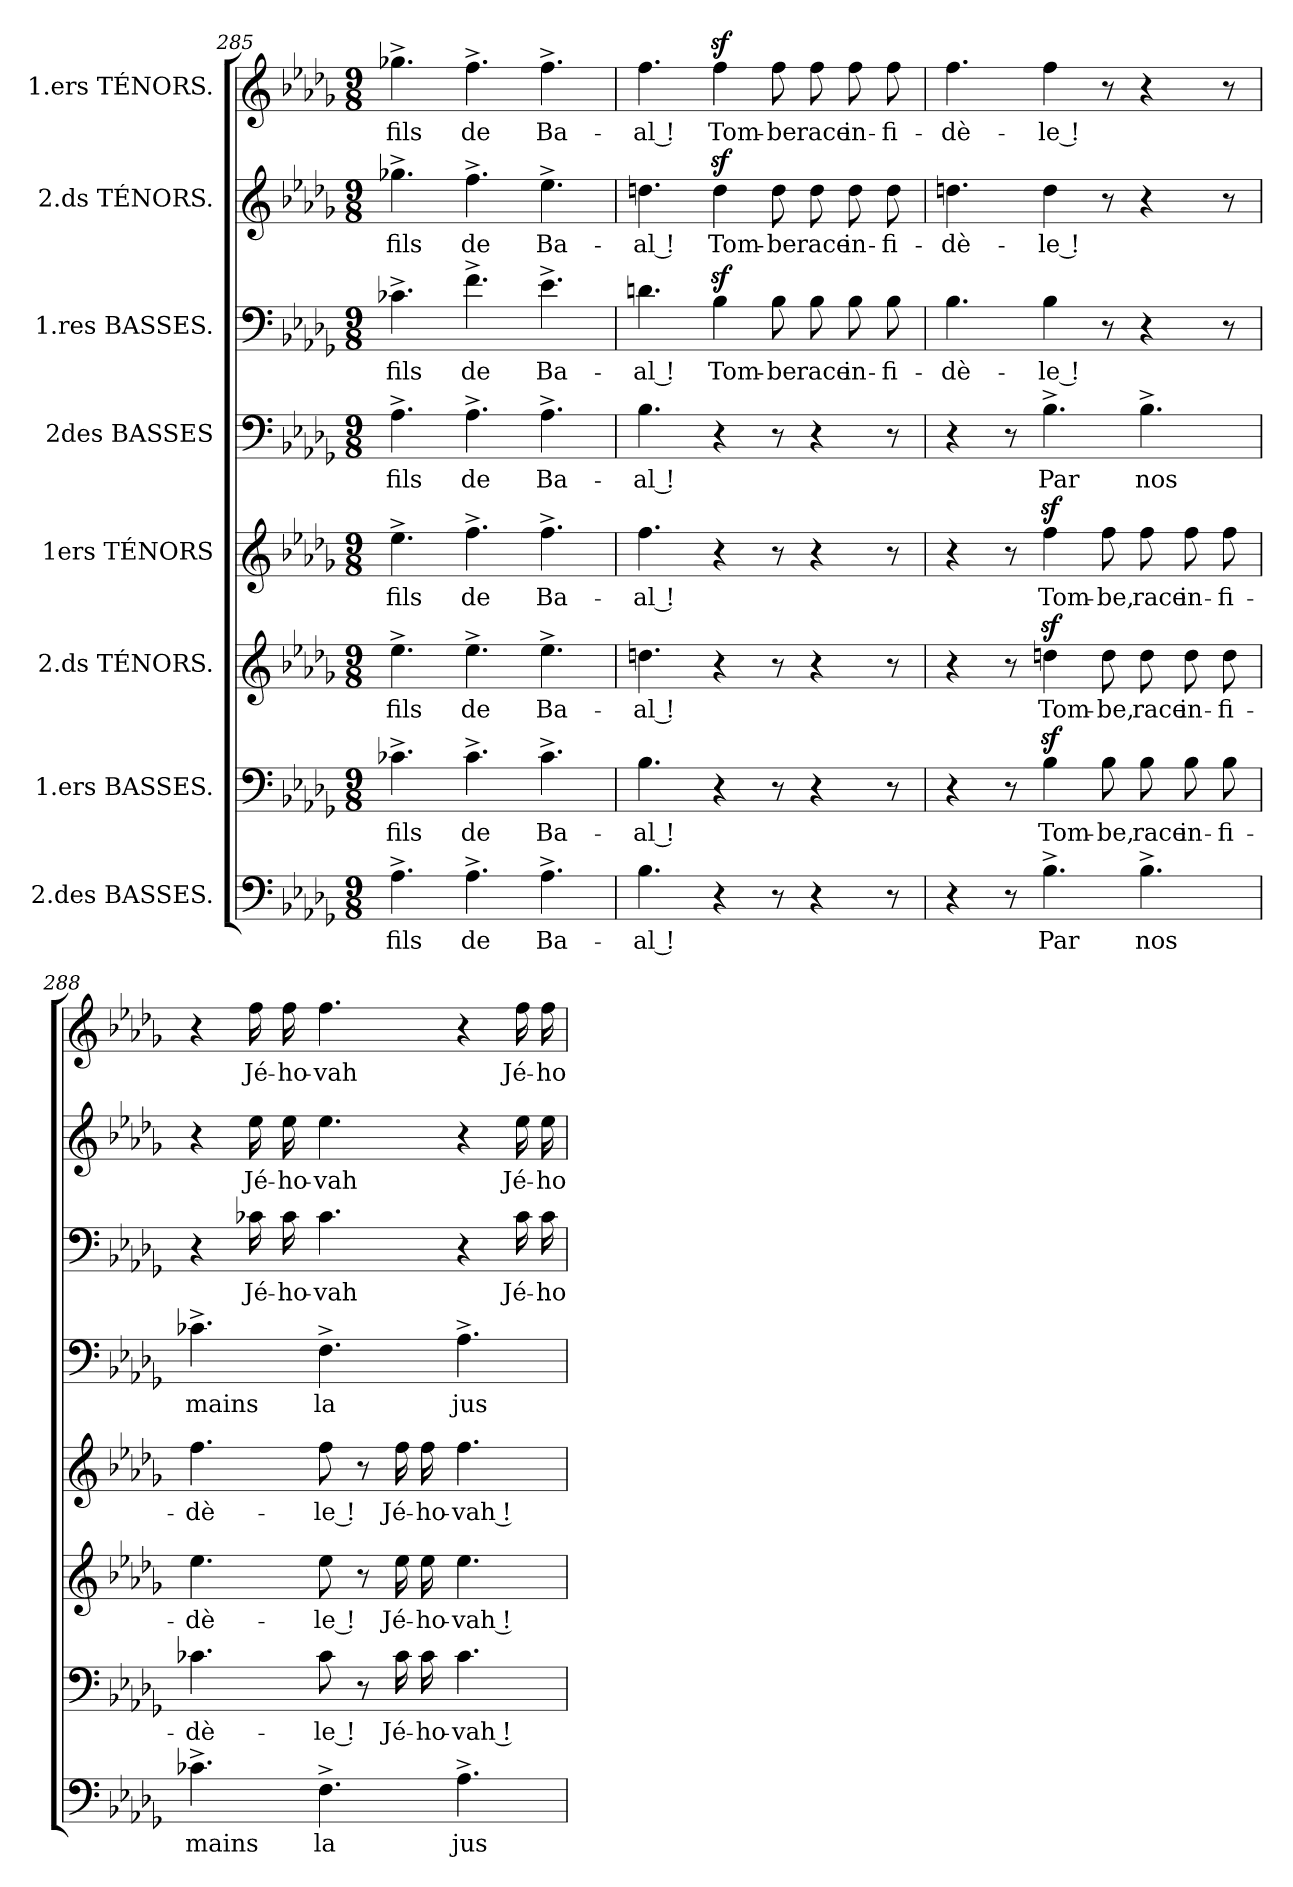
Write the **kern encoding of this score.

**kern	**text	**kern	**text	**kern	**text	**kern	**text	**kern	**text	**kern	**text	**kern	**text	**kern	**text
*part8	*part8	*part7	*part7	*part6	*part6	*part5	*part5	*part4	*part4	*part3	*part3	*part2	*part2	*part1	*part1
*staff8	*staff8	*staff7	*staff7	*staff6	*staff6	*staff5	*staff5	*staff4	*staff4	*staff3	*staff3	*staff2	*staff2	*staff1	*staff1
*I"2.des BASSES.	*	*I"1.ers BASSES.	*	*I"2.ds TÉNORS.	*	*I"1ers TÉNORS	*	*I"2des BASSES	*	*I"1.res BASSES.	*	*I"2.ds TÉNORS.	*	*I"1.ers TÉNORS.	*
*clefF4	*	*clefF4	*	*clefG2	*	*clefG2	*	*clefF4	*	*clefF4	*	*clefG2	*	*clefG2	*
*k[b-e-a-d-g-]	*	*k[b-e-a-d-g-]	*	*k[b-e-a-d-g-]	*	*k[b-e-a-d-g-]	*	*k[b-e-a-d-g-]	*	*k[b-e-a-d-g-]	*	*k[b-e-a-d-g-]	*	*k[b-e-a-d-g-]	*
*D-:	*	*D-:	*	*D-:	*	*D-:	*	*D-:	*	*D-:	*	*D-:	*	*D-:	*
*M9/8	*	*M9/8	*	*M9/8	*	*M9/8	*	*M9/8	*	*M9/8	*	*M9/8	*	*M9/8	*
=285	=285	=285	=285	=285	=285	=285	=285	=285	=285	=285	=285	=285	=285	=285	=285
!	!LO:LY:b	!	!	!	!	!	!	!	!	!	!	!	!	!	!
!	!	!	!LO:LY:b	!	!	!	!	!	!	!	!	!	!	!	!
!	!	!	!	!	!LO:LY:b	!	!	!	!	!	!	!	!	!	!
!	!	!	!	!	!	!	!LO:LY:b	!	!	!	!	!	!	!	!
!	!	!	!	!	!	!	!	!	!LO:LY:b	!	!	!	!	!	!
!	!	!	!	!	!	!	!	!	!	!	!LO:LY:b	!	!	!	!
!	!	!	!	!	!	!	!	!	!	!	!	!	!LO:LY:b	!	!
!	!	!	!	!	!	!	!	!	!	!	!	!	!	!	!LO:LY:b
4.A-^>\	fils	4.c-X^>\	fils	4.ee-^>\	fils	4.ee-^>\	fils	4.A-^>\	fils	4.c-X^>\	fils	4.gg-X^>\	fils	4.gg-X^>\	fils
!	!LO:LY:b	!	!	!	!	!	!	!	!	!	!	!	!	!	!
!	!	!	!LO:LY:b	!	!	!	!	!	!	!	!	!	!	!	!
!	!	!	!	!	!LO:LY:b	!	!	!	!	!	!	!	!	!	!
!	!	!	!	!	!	!	!LO:LY:b	!	!	!	!	!	!	!	!
!	!	!	!	!	!	!	!	!	!LO:LY:b	!	!	!	!	!	!
!	!	!	!	!	!	!	!	!	!	!	!LO:LY:b	!	!	!	!
!	!	!	!	!	!	!	!	!	!	!	!	!	!LO:LY:b	!	!
!	!	!	!	!	!	!	!	!	!	!	!	!	!	!	!LO:LY:b
4.A-^>\	de	4.c-^>\	de	4.ee-^>\	de	4.ff^>\	de	4.A-^>\	de	4.f^>\	de	4.ff^>\	de	4.ff^>\	de
!	!LO:LY:b	!	!	!	!	!	!	!	!	!	!	!	!	!	!
!	!	!	!LO:LY:b	!	!	!	!	!	!	!	!	!	!	!	!
!	!	!	!	!	!LO:LY:b	!	!	!	!	!	!	!	!	!	!
!	!	!	!	!	!	!	!LO:LY:b	!	!	!	!	!	!	!	!
!	!	!	!	!	!	!	!	!	!LO:LY:b	!	!	!	!	!	!
!	!	!	!	!	!	!	!	!	!	!	!LO:LY:b	!	!	!	!
!	!	!	!	!	!	!	!	!	!	!	!	!	!LO:LY:b	!	!
!	!	!	!	!	!	!	!	!	!	!	!	!	!	!	!LO:LY:b
4.A-^>\	Ba-	4.c-^>\	Ba-	4.ee-^>\	Ba-	4.ff^>\	Ba-	4.A-^>\	Ba-	4.e-^>\	Ba-	4.ee-^>\	Ba-	4.ff^>\	Ba-
=286	=286	=286	=286	=286	=286	=286	=286	=286	=286	=286	=286	=286	=286	=286	=286
!	!LO:LY:b	!	!	!	!	!	!	!	!	!	!	!	!	!	!
!	!	!	!LO:LY:b	!	!	!	!	!	!	!	!	!	!	!	!
!	!	!	!	!	!LO:LY:b	!	!	!	!	!	!	!	!	!	!
!	!	!	!	!	!	!	!LO:LY:b	!	!	!	!	!	!	!	!
!	!	!	!	!	!	!	!	!	!LO:LY:b	!	!	!	!	!	!
!	!	!	!	!	!	!	!	!	!	!	!LO:LY:b	!	!	!	!
!	!	!	!	!	!	!	!	!	!	!	!	!	!LO:LY:b	!	!
!	!	!	!	!	!	!	!	!	!	!	!	!	!	!	!LO:LY:b
4.B-\	-al !	4.B-\	-al !	4.ddn\	-al !	4.ff\	-al !	4.B-\	-al !	4.dn\	-al !	4.ddn\	-al !	4.ff\	-al !
!	!	!	!	!	!	!	!	!	!	!	!LO:LY:b	!	!	!	!
!	!	!	!	!	!	!	!	!	!	!	!	!	!LO:LY:b	!	!
!	!	!	!	!	!	!	!	!	!	!	!	!	!	!	!LO:LY:b
4r	.	4r	.	4r	.	4r	.	4r	.	4B-z>\	Tom-	4ddz>\	Tom-	4ffz>\	Tom-
!	!	!	!	!	!	!	!	!	!	!	!LO:LY:b	!	!	!	!
!	!	!	!	!	!	!	!	!	!	!	!	!	!LO:LY:b	!	!
!	!	!	!	!	!	!	!	!	!	!	!	!	!	!	!LO:LY:b
8r	.	8r	.	8r	.	8r	.	8r	.	8B-\	-be	8dd\	-be	8ff\	-be
!	!	!	!	!	!	!	!	!	!	!	!LO:LY:b	!	!	!	!
!	!	!	!	!	!	!	!	!	!	!	!	!	!LO:LY:b	!	!
!	!	!	!	!	!	!	!	!	!	!	!	!	!	!	!LO:LY:b
4r	.	4r	.	4r	.	4r	.	4r	.	8B-\	race	8dd\	race	8ff\	race
!	!	!	!	!	!	!	!	!	!	!	!LO:LY:b	!	!	!	!
!	!	!	!	!	!	!	!	!	!	!	!	!	!LO:LY:b	!	!
!	!	!	!	!	!	!	!	!	!	!	!	!	!	!	!LO:LY:b
.	.	.	.	.	.	.	.	.	.	8B-\	in-	8dd\	in-	8ff\	in-
!	!	!	!	!	!	!	!	!	!	!	!LO:LY:b	!	!	!	!
!	!	!	!	!	!	!	!	!	!	!	!	!	!LO:LY:b	!	!
!	!	!	!	!	!	!	!	!	!	!	!	!	!	!	!LO:LY:b
8r	.	8r	.	8r	.	8r	.	8r	.	8B-\	-fi-	8dd\	-fi-	8ff\	-fi-
!!LO:PB:g=z
=287	=287	=287	=287	=287	=287	=287	=287	=287	=287	=287	=287	=287	=287	=287	=287
!	!	!	!	!	!	!	!	!	!	!	!LO:LY:b	!	!	!	!
!	!	!	!	!	!	!	!	!	!	!	!	!	!LO:LY:b	!	!
!	!	!	!	!	!	!	!	!	!	!	!	!	!	!	!LO:LY:b
4r	.	4r	.	4r	.	4r	.	4r	.	4.B-\	-dè-	4.ddn\	-dè-	4.ff\	-dè-
8r	.	8r	.	8r	.	8r	.	8r	.	.	.	.	.	.	.
!	!LO:LY:b	!	!	!	!	!	!	!	!	!	!	!	!	!	!
!	!	!	!LO:LY:b	!	!	!	!	!	!	!	!	!	!	!	!
!	!	!	!	!	!LO:LY:b	!	!	!	!	!	!	!	!	!	!
!	!	!	!	!	!	!	!LO:LY:b	!	!	!	!	!	!	!	!
!	!	!	!	!	!	!	!	!	!LO:LY:b	!	!	!	!	!	!
!	!	!	!	!	!	!	!	!	!	!	!LO:LY:b	!	!	!	!
!	!	!	!	!	!	!	!	!	!	!	!	!	!LO:LY:b	!	!
!	!	!	!	!	!	!	!	!	!	!	!	!	!	!	!LO:LY:b
4.B-^>\	Par	4B-z>\	Tom-	4ddnz>\	Tom-	4ffz>\	Tom-	4.B-^>\	Par	4B-\	-le !	4dd\	-le !	4ff\	-le !
!	!	!	!LO:LY:b	!	!	!	!	!	!	!	!	!	!	!	!
!	!	!	!	!	!LO:LY:b	!	!	!	!	!	!	!	!	!	!
!	!	!	!	!	!	!	!LO:LY:b	!	!	!	!	!	!	!	!
.	.	8B-\	-be,	8dd\	-be,	8ff\	-be,	.	.	8r	.	8r	.	8r	.
!	!LO:LY:b	!	!	!	!	!	!	!	!	!	!	!	!	!	!
!	!	!	!LO:LY:b	!	!	!	!	!	!	!	!	!	!	!	!
!	!	!	!	!	!LO:LY:b	!	!	!	!	!	!	!	!	!	!
!	!	!	!	!	!	!	!LO:LY:b	!	!	!	!	!	!	!	!
!	!	!	!	!	!	!	!	!	!LO:LY:b	!	!	!	!	!	!
4.B-^>\	nos	8B-\	race	8dd\	race	8ff\	race	4.B-^>\	nos	4r	.	4r	.	4r	.
!	!	!	!LO:LY:b	!	!	!	!	!	!	!	!	!	!	!	!
!	!	!	!	!	!LO:LY:b	!	!	!	!	!	!	!	!	!	!
!	!	!	!	!	!	!	!LO:LY:b	!	!	!	!	!	!	!	!
.	.	8B-\	in-	8dd\	in-	8ff\	in-	.	.	.	.	.	.	.	.
!	!	!	!LO:LY:b	!	!	!	!	!	!	!	!	!	!	!	!
!	!	!	!	!	!LO:LY:b	!	!	!	!	!	!	!	!	!	!
!	!	!	!	!	!	!	!LO:LY:b	!	!	!	!	!	!	!	!
.	.	8B-\	-fi-	8dd\	-fi-	8ff\	-fi-	.	.	8r	.	8r	.	8r	.
=288	=288	=288	=288	=288	=288	=288	=288	=288	=288	=288	=288	=288	=288	=288	=288
!	!LO:LY:b	!	!	!	!	!	!	!	!	!	!	!	!	!	!
!	!	!	!LO:LY:b	!	!	!	!	!	!	!	!	!	!	!	!
!	!	!	!	!	!LO:LY:b	!	!	!	!	!	!	!	!	!	!
!	!	!	!	!	!	!	!LO:LY:b	!	!	!	!	!	!	!	!
!	!	!	!	!	!	!	!	!	!LO:LY:b	!	!	!	!	!	!
4.c-X^>\	mains	4.c-X\	-dè-	4.ee-\	-dè-	4.ff\	-dè-	4.c-X^>\	mains	4r	.	4r	.	4r	.
!	!	!	!	!	!	!	!	!	!	!	!LO:LY:b	!	!	!	!
!	!	!	!	!	!	!	!	!	!	!	!	!	!LO:LY:b	!	!
!	!	!	!	!	!	!	!	!	!	!	!	!	!	!	!LO:LY:b
.	.	.	.	.	.	.	.	.	.	16c-X\	Jé-	16ee-\	Jé-	16ff\	Jé-
!	!	!	!	!	!	!	!	!	!	!	!LO:LY:b	!	!	!	!
!	!	!	!	!	!	!	!	!	!	!	!	!	!LO:LY:b	!	!
!	!	!	!	!	!	!	!	!	!	!	!	!	!	!	!LO:LY:b
.	.	.	.	.	.	.	.	.	.	16c-\	-ho-	16ee-\	-ho-	16ff\	-ho-
!	!LO:LY:b	!	!	!	!	!	!	!	!	!	!	!	!	!	!
!	!	!	!LO:LY:b	!	!	!	!	!	!	!	!	!	!	!	!
!	!	!	!	!	!LO:LY:b	!	!	!	!	!	!	!	!	!	!
!	!	!	!	!	!	!	!LO:LY:b	!	!	!	!	!	!	!	!
!	!	!	!	!	!	!	!	!	!LO:LY:b	!	!	!	!	!	!
!	!	!	!	!	!	!	!	!	!	!	!LO:LY:b	!	!	!	!
!	!	!	!	!	!	!	!	!	!	!	!	!	!LO:LY:b	!	!
!	!	!	!	!	!	!	!	!	!	!	!	!	!	!	!LO:LY:b
4.F^>\	la	8c-\	-le !	8ee-\	-le !	8ff\	-le !	4.F^>\	la	4.c-\	-vah	4.ee-\	-vah	4.ff\	-vah
.	.	8r	.	8r	.	8r	.	.	.	.	.	.	.	.	.
!	!	!	!LO:LY:b	!	!	!	!	!	!	!	!	!	!	!	!
!	!	!	!	!	!LO:LY:b	!	!	!	!	!	!	!	!	!	!
!	!	!	!	!	!	!	!LO:LY:b	!	!	!	!	!	!	!	!
.	.	16c-\	Jé-	16ee-\	Jé-	16ff\	Jé-	.	.	.	.	.	.	.	.
!	!	!	!LO:LY:b	!	!	!	!	!	!	!	!	!	!	!	!
!	!	!	!	!	!LO:LY:b	!	!	!	!	!	!	!	!	!	!
!	!	!	!	!	!	!	!LO:LY:b	!	!	!	!	!	!	!	!
.	.	16c-\	-ho-	16ee-\	-ho-	16ff\	-ho-	.	.	.	.	.	.	.	.
!	!LO:LY:b	!	!	!	!	!	!	!	!	!	!	!	!	!	!
!	!	!	!LO:LY:b	!	!	!	!	!	!	!	!	!	!	!	!
!	!	!	!	!	!LO:LY:b	!	!	!	!	!	!	!	!	!	!
!	!	!	!	!	!	!	!LO:LY:b	!	!	!	!	!	!	!	!
!	!	!	!	!	!	!	!	!	!LO:LY:b	!	!	!	!	!	!
4.A-^>\	jus-	4.c-\	-vah !	4.ee-\	-vah !	4.ff\	-vah !	4.A-^>\	jus-	4r	.	4r	.	4r	.
!	!	!	!	!	!	!	!	!	!	!	!LO:LY:b	!	!	!	!
!	!	!	!	!	!	!	!	!	!	!	!	!	!LO:LY:b	!	!
!	!	!	!	!	!	!	!	!	!	!	!	!	!	!	!LO:LY:b
.	.	.	.	.	.	.	.	.	.	16c-\	Jé-	16ee-\	Jé-	16ff\	Jé-
!	!	!	!	!	!	!	!	!	!	!	!LO:LY:b	!	!	!	!
!	!	!	!	!	!	!	!	!	!	!	!	!	!LO:LY:b	!	!
!	!	!	!	!	!	!	!	!	!	!	!	!	!	!	!LO:LY:b
.	.	.	.	.	.	.	.	.	.	16c-\	-ho-	16ee-\	-ho-	16ff\	-ho-
=	=	=	=	=	=	=	=	=	=	=	=	=	=	=	=
*-	*-	*-	*-	*-	*-	*-	*-	*-	*-	*-	*-	*-	*-	*-	*-
